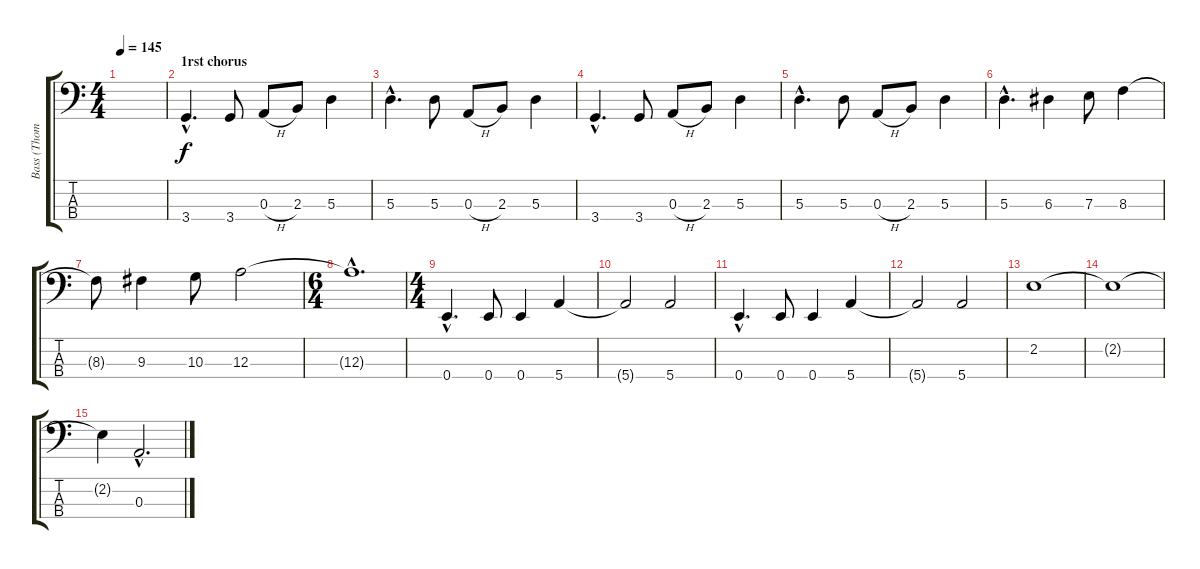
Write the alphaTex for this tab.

\track ("Bass (Thompson)" "Bass (Thom") {instrument electricbassfinger}
\staff {score tabs}
\tuning (G2 D2 A1 E1) {hide}
\ts (4 4)
\tempo 145
\clef f4
\ks c
|
\section ("" "1rst chorus")
3.4{hac}.4{d} 3.4.8 0.3{h}.8 2.3.8 5.3.4 |
5.3{hac}.4{d} 5.3.8 0.3{h}.8 2.3.8 5.3.4 |
3.4{hac}.4{d} 3.4.8 0.3{h}.8 2.3.8 5.3.4 |
5.3{hac}.4{d} 5.3.8 0.3{h}.8 2.3.8 5.3.4 |
5.3{hac}.4{d} 6.3.4 7.3.8 8.3.4 |
8.3{t}.8 9.3.4 10.3.8 12.3.2 |
\ts (6 4)
12.3{hac t}.1{d} |
\ts (4 4)
0.4{hac}.4{d} 0.4.8 0.4.4 5.4.4 |
5.4{t}.2 5.4.2 |
0.4{hac}.4{d} 0.4.8 0.4.4 5.4.4 |
5.4{t}.2 5.4.2 |
2.2.1 |
2.2{t}.1 |
2.2{t}.4 0.3{hac}.2{d}
